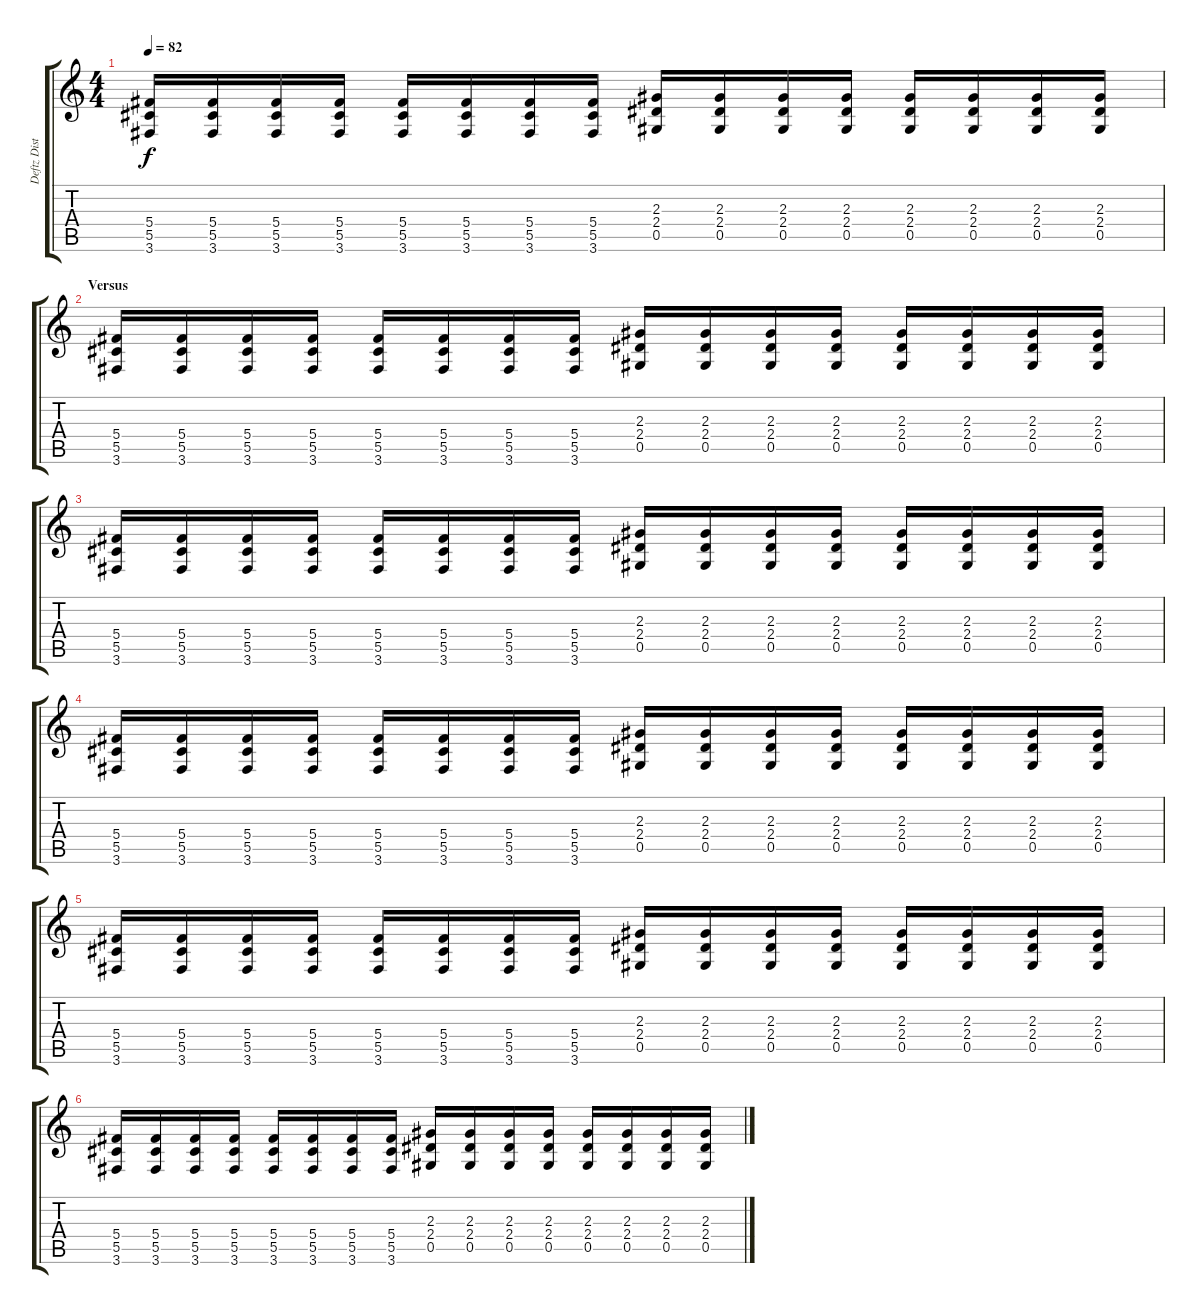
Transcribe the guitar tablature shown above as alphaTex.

\track ("Deftz Dist." "Deftz Dist") {instrument distortionguitar}
\staff {score tabs}
\tuning (Eb4 Bb3 Gb3 Db3 Ab2 Eb2) {hide}
\ts (4 4)
\tempo 82
\clef g2
\ks c
(5.4 5.5 3.6).16{dy f} (5.4 5.5 3.6).16 (5.4 5.5 3.6).16 (5.4 5.5 3.6).16 (5.4 5.5 3.6).16 (5.4 5.5 3.6).16 (5.4 5.5 3.6).16 (5.4 5.5 3.6).16 (2.3 2.4 0.5).16 (2.3 2.4 0.5).16 (2.3 2.4 0.5).16 (2.3 2.4 0.5).16 (2.3 2.4 0.5).16 (2.3 2.4 0.5).16 (2.3 2.4 0.5).16 (2.3 2.4 0.5).16 |
\section ("" "Versus")
(5.4 5.5 3.6).16 (5.4 5.5 3.6).16 (5.4 5.5 3.6).16 (5.4 5.5 3.6).16 (5.4 5.5 3.6).16 (5.4 5.5 3.6).16 (5.4 5.5 3.6).16 (5.4 5.5 3.6).16 (2.3 2.4 0.5).16 (2.3 2.4 0.5).16 (2.3 2.4 0.5).16 (2.3 2.4 0.5).16 (2.3 2.4 0.5).16 (2.3 2.4 0.5).16 (2.3 2.4 0.5).16 (2.3 2.4 0.5).16 |
(5.4 5.5 3.6).16 (5.4 5.5 3.6).16 (5.4 5.5 3.6).16 (5.4 5.5 3.6).16 (5.4 5.5 3.6).16 (5.4 5.5 3.6).16 (5.4 5.5 3.6).16 (5.4 5.5 3.6).16 (2.3 2.4 0.5).16 (2.3 2.4 0.5).16 (2.3 2.4 0.5).16 (2.3 2.4 0.5).16 (2.3 2.4 0.5).16 (2.3 2.4 0.5).16 (2.3 2.4 0.5).16 (2.3 2.4 0.5).16 |
(5.4 5.5 3.6).16 (5.4 5.5 3.6).16 (5.4 5.5 3.6).16 (5.4 5.5 3.6).16 (5.4 5.5 3.6).16 (5.4 5.5 3.6).16 (5.4 5.5 3.6).16 (5.4 5.5 3.6).16 (2.3 2.4 0.5).16 (2.3 2.4 0.5).16 (2.3 2.4 0.5).16 (2.3 2.4 0.5).16 (2.3 2.4 0.5).16 (2.3 2.4 0.5).16 (2.3 2.4 0.5).16 (2.3 2.4 0.5).16 |
(5.4 5.5 3.6).16 (5.4 5.5 3.6).16 (5.4 5.5 3.6).16 (5.4 5.5 3.6).16 (5.4 5.5 3.6).16 (5.4 5.5 3.6).16 (5.4 5.5 3.6).16 (5.4 5.5 3.6).16 (2.3 2.4 0.5).16 (2.3 2.4 0.5).16 (2.3 2.4 0.5).16 (2.3 2.4 0.5).16 (2.3 2.4 0.5).16 (2.3 2.4 0.5).16 (2.3 2.4 0.5).16 (2.3 2.4 0.5).16 |
(5.4 5.5 3.6).16 (5.4 5.5 3.6).16 (5.4 5.5 3.6).16 (5.4 5.5 3.6).16 (5.4 5.5 3.6).16 (5.4 5.5 3.6).16 (5.4 5.5 3.6).16 (5.4 5.5 3.6).16 (2.3 2.4 0.5).16 (2.3 2.4 0.5).16 (2.3 2.4 0.5).16 (2.3 2.4 0.5).16 (2.3 2.4 0.5).16 (2.3 2.4 0.5).16 (2.3 2.4 0.5).16 (2.3 2.4 0.5).16
